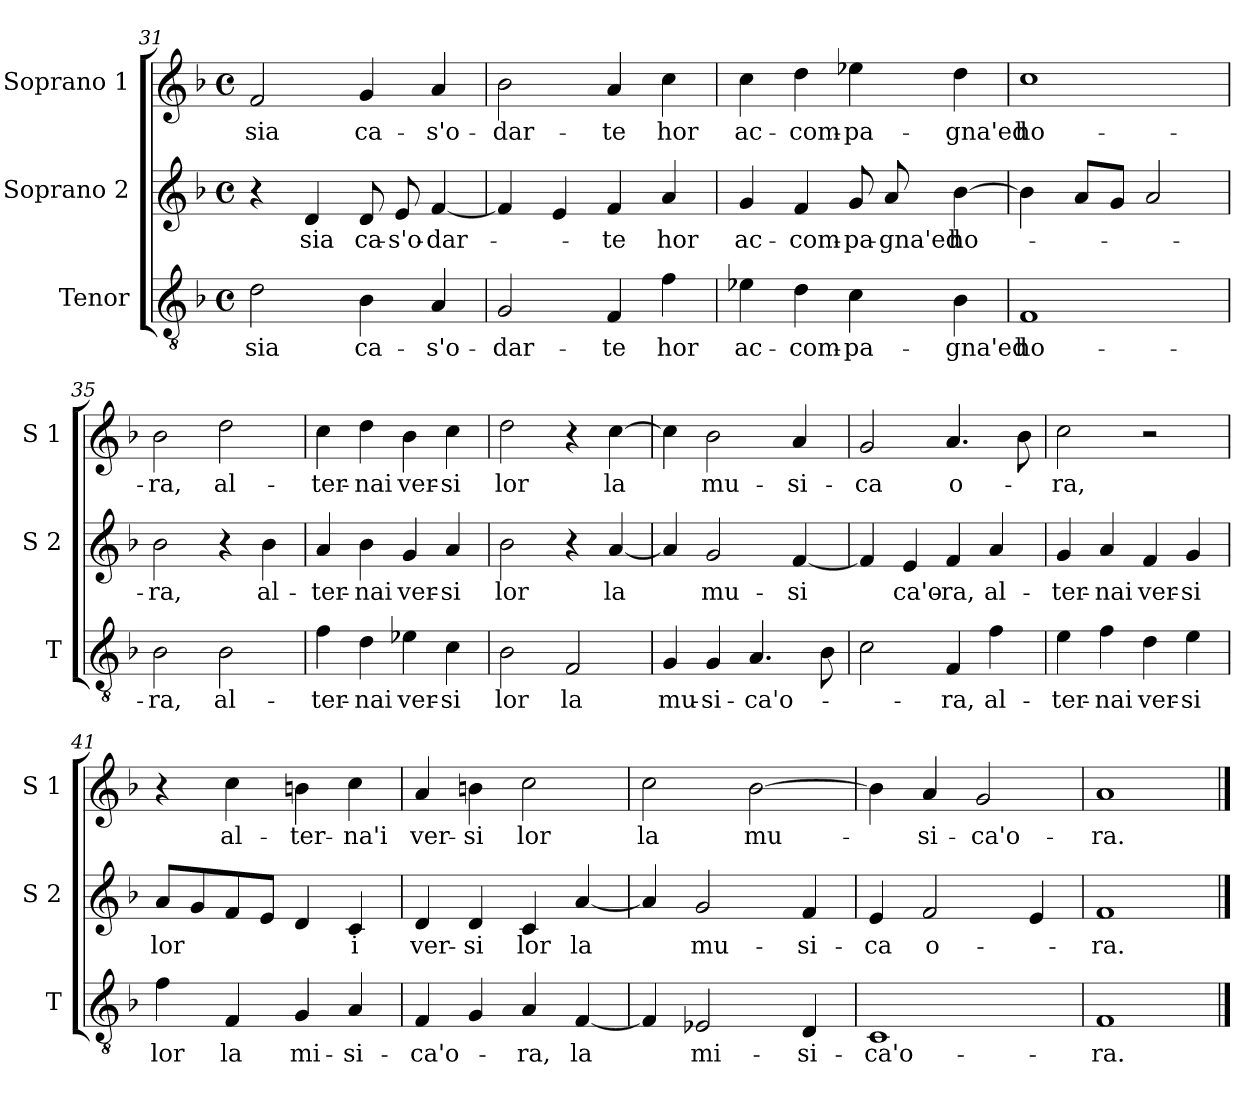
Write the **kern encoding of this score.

**kern	**text	**kern	**text	**kern	**text
*part3	*part3	*part2	*part2	*part1	*part1
*staff3	*staff3	*staff2	*staff2	*staff1	*staff1
*I"Tenor	*	*I"Soprano 2	*	*I"Soprano 1	*
*I'T	*	*I'S 2	*	*I'S 1	*
!!LO:LB:g=z
*clefGv2	*	*clefG2	*	*clefG2	*
*k[b-]	*	*k[b-]	*	*k[b-]	*
*F:	*	*F:	*	*F:	*
*M4/4	*	*M4/4	*	*M4/4	*
*met(c)	*	*met(c)	*	*met(c)	*
=31	=31	=31	=31	=31	=31
!	!LO:LY:b	!	!	!	!LO:LY:b
2d\	sia	4r	.	2f/	sia
!	!	!	!LO:LY:b	!	!
.	.	4d/	sia	.	.
!	!LO:LY:b	!	!LO:LY:b	!	!LO:LY:b
4B-\	ca-	8d/	ca-	4g/	ca-
!	!	!	!LO:LY:b	!	!
.	.	8e/	-s'o-	.	.
!	!LO:LY:b	!	!LO:LY:b	!	!LO:LY:b
4A/	-s'o-	[4f/	-dar-	4a/	-s'o-
=32	=32	=32	=32	=32	=32
!	!LO:LY:b	!	!	!	!LO:LY:b
2G/	-dar-	4f/]	.	2b-\	-dar-
.	.	4e/	.	.	.
!	!LO:LY:b	!	!LO:LY:b	!	!LO:LY:b
4F/	-te	4f/	-te	4a/	-te
!	!LO:LY:b	!	!LO:LY:b	!	!LO:LY:b
4f\	hor	4a/	hor	4cc\	hor
=33	=33	=33	=33	=33	=33
!	!LO:LY:b	!	!LO:LY:b	!	!LO:LY:b
4e-X\	ac-	4g/	ac-	4cc\	ac-
!	!LO:LY:b	!	!LO:LY:b	!	!LO:LY:b
4d\	-com-	4f/	-com-	4dd\	-com-
!	!LO:LY:b	!	!LO:LY:b	!	!LO:LY:b
4c\	-pa-	8g/	-pa-	4ee-X\	-pa-
!	!	!	!LO:LY:b	!	!
.	.	8a/	-gna'ed	.	.
!	!LO:LY:b	!	!LO:LY:b	!	!LO:LY:b
4B-\	-gna'ed	[4b-\	ho-	4dd\	-gna'ed
=34	=34	=34	=34	=34	=34
!	!LO:LY:b	!	!	!	!LO:LY:b
1F	ho-	4b-\]	.	1cc	ho-
.	.	8a/L	.	.	.
.	.	8g/J	.	.	.
.	.	2a/	.	.	.
=35	=35	=35	=35	=35	=35
!	!LO:LY:b	!	!LO:LY:b	!	!LO:LY:b
2B-\	-ra,	2b-\	-ra,	2b-\	-ra,
!	!LO:LY:b	!	!	!	!LO:LY:b
2B-\	al-	4r	.	2dd\	al-
!	!	!	!LO:LY:b	!	!
.	.	4b-\	al-	.	.
!!LO:PB:g=z
=36	=36	=36	=36	=36	=36
!	!LO:LY:b	!	!LO:LY:b	!	!LO:LY:b
4f\	-ter-	4a/	-ter-	4cc\	-ter-
!	!LO:LY:b	!	!LO:LY:b	!	!LO:LY:b
4d\	-nai	4b-\	-nai	4dd\	-nai
!	!LO:LY:b	!	!LO:LY:b	!	!LO:LY:b
4e-X\	ver-	4g/	ver-	4b-\	ver-
!	!LO:LY:b	!	!LO:LY:b	!	!LO:LY:b
4c\	-si	4a/	-si	4cc\	-si
=37	=37	=37	=37	=37	=37
!	!LO:LY:b	!	!LO:LY:b	!	!LO:LY:b
2B-\	lor	2b-\	lor	2dd\	lor
!	!LO:LY:b	!	!	!	!
2F/	la	4r	.	4r	.
!	!	!	!LO:LY:b	!	!LO:LY:b
.	.	[4a/	la	[4cc\	la
=38	=38	=38	=38	=38	=38
!	!LO:LY:b	!	!	!	!
4G/	mu-	4a/]	.	4cc\]	.
!	!LO:LY:b	!	!LO:LY:b	!	!LO:LY:b
4G/	-si-	2g/	mu-	2b-\	mu-
!	!LO:LY:b	!	!	!	!
4.A/	-ca'o-	.	.	.	.
!	!	!	!LO:LY:b	!	!LO:LY:b
.	.	[4f/	-si	4a/	-si-
8B-\	.	.	.	.	.
=39	=39	=39	=39	=39	=39
!	!	!	!	!	!LO:LY:b
2c\	.	4f/]	.	2g/	-ca
!	!	!	!LO:LY:b	!	!
.	.	4e/	ca'o-	.	.
!	!LO:LY:b	!	!LO:LY:b	!	!LO:LY:b
4F/	-ra,	4f/	-ra,	4.a/	o-
!	!LO:LY:b	!	!LO:LY:b	!	!
4f\	al-	4a/	al-	.	.
.	.	.	.	8b-\	.
=40	=40	=40	=40	=40	=40
!	!LO:LY:b	!	!LO:LY:b	!	!LO:LY:b
4e\	-ter-	4g/	-ter-	2cc\	-ra,
!	!LO:LY:b	!	!LO:LY:b	!	!
4f\	-nai	4a/	-nai	.	.
!	!LO:LY:b	!	!LO:LY:b	!	!
4d\	ver-	4f/	ver-	2r	.
!	!LO:LY:b	!	!LO:LY:b	!	!
4e\	-si	4g/	-si	.	.
!!LO:LB:g=z
=41	=41	=41	=41	=41	=41
!	!LO:LY:b	!	!LO:LY:b	!	!
4f\	lor	8a/L	lor	4r	.
.	.	8g/	.	.	.
!	!LO:LY:b	!	!	!	!LO:LY:b
4F/	la	8f/	.	4cc\	al-
.	.	8e/J	.	.	.
!	!LO:LY:b	!	!	!	!LO:LY:b
4G/	mi-	4d/	.	4bn\	-ter-
!	!LO:LY:b	!	!LO:LY:b	!	!LO:LY:b
4A/	-si-	4c/	i	4cc\	-na'i
=42	=42	=42	=42	=42	=42
!	!LO:LY:b	!	!LO:LY:b	!	!LO:LY:b
4F/	-ca'o-	4d/	ver-	4a/	ver-
!	!	!	!LO:LY:b	!	!LO:LY:b
4G/	.	4d/	-si	4bn\	-si
!	!LO:LY:b	!	!LO:LY:b	!	!LO:LY:b
4A/	-ra,	4c/	lor	2cc\	lor
!	!LO:LY:b	!	!LO:LY:b	!	!
[4F/	la	[4a/	la	.	.
=43	=43	=43	=43	=43	=43
!	!	!	!	!	!LO:LY:b
4F/]	.	4a/]	.	2cc\	la
!	!LO:LY:b	!	!LO:LY:b	!	!
2E-X/	mi-	2g/	mu-	.	.
!	!	!	!	!	!LO:LY:b
.	.	.	.	[2b-\	mu-
!	!LO:LY:b	!	!LO:LY:b	!	!
4D/	-si-	4f/	-si-	.	.
=44	=44	=44	=44	=44	=44
!	!LO:LY:b	!	!LO:LY:b	!	!
1C	-ca'o-	4e/	-ca	4b-\]	.
!	!	!	!LO:LY:b	!	!LO:LY:b
.	.	2f/	o-	4a/	-si-
!	!	!	!	!	!LO:LY:b
.	.	.	.	2g/	-ca'o-
.	.	4e/	.	.	.
=45	=45	=45	=45	=45	=45
!	!LO:LY:b	!	!LO:LY:b	!	!LO:LY:b
1F	-ra.	1f	-ra.	1a	-ra.
==	==	==	==	==	==
*-	*-	*-	*-	*-	*-
